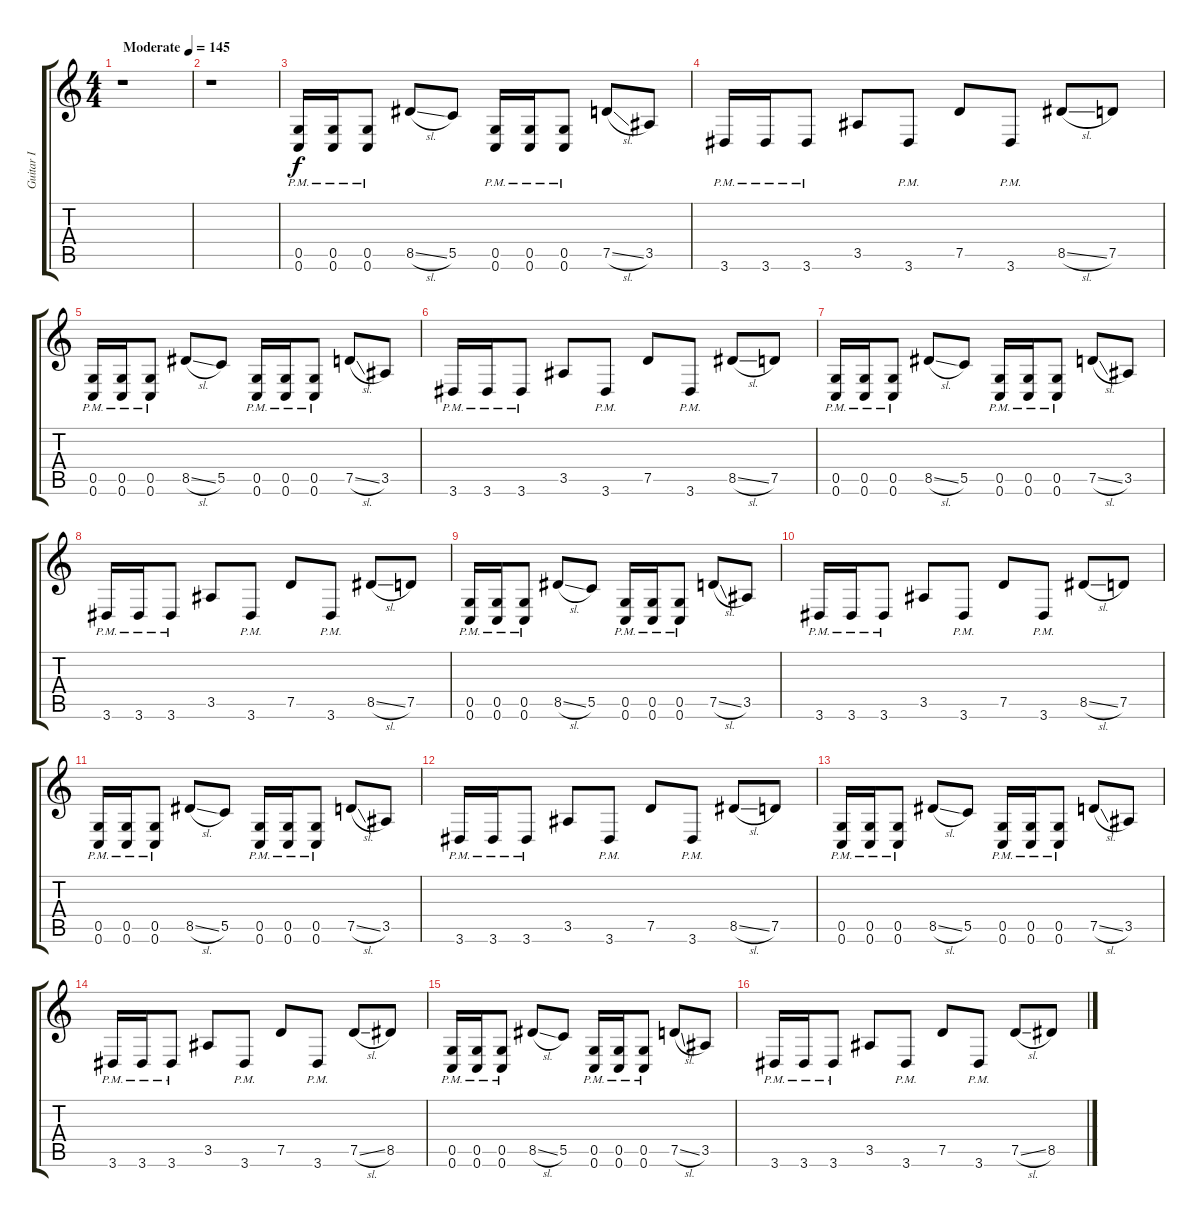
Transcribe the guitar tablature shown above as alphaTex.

\track ("Guitar I" "Guitar I") {instrument distortionguitar}
\staff {score tabs}
\tuning (D4 A3 F3 C3 G2 C2) {hide}
\ts (4 4)
\tempo (145 "Moderate")
\clef g2
\ks c
r.1{dy f instrument distortionguitar} |
r.1 |
(0.5{pm} 0.6).16 (0.5{pm} 0.6).16 (0.5{pm} 0.6).8 8.5{sl}.8 5.5.8 (0.5{pm} 0.6{pm}).16 (0.5{pm} 0.6{pm}).16 (0.5{pm} 0.6{pm}).8 7.5{sl}.8 3.5.8 |
3.6{pm}.16 3.6{pm}.16 3.6{pm}.8 3.5.8 3.6{pm}.8 7.5.8 3.6{pm}.8 8.5{sl}.8 7.5.8 |
(0.5{pm} 0.6).16 (0.5{pm} 0.6).16 (0.5{pm} 0.6).8 8.5{sl}.8 5.5.8 (0.5{pm} 0.6{pm}).16 (0.5{pm} 0.6{pm}).16 (0.5{pm} 0.6{pm}).8 7.5{sl}.8 3.5.8 |
3.6{pm}.16 3.6{pm}.16 3.6{pm}.8 3.5.8 3.6{pm}.8 7.5.8 3.6{pm}.8 8.5{sl}.8 7.5.8 |
(0.5{pm} 0.6).16 (0.5{pm} 0.6).16 (0.5{pm} 0.6).8 8.5{sl}.8 5.5.8 (0.5{pm} 0.6{pm}).16 (0.5{pm} 0.6{pm}).16 (0.5{pm} 0.6{pm}).8 7.5{sl}.8 3.5.8 |
3.6{pm}.16 3.6{pm}.16 3.6{pm}.8 3.5.8 3.6{pm}.8 7.5.8 3.6{pm}.8 8.5{sl}.8 7.5.8 |
(0.5{pm} 0.6).16 (0.5{pm} 0.6).16 (0.5{pm} 0.6).8 8.5{sl}.8 5.5.8 (0.5{pm} 0.6{pm}).16 (0.5{pm} 0.6{pm}).16 (0.5{pm} 0.6{pm}).8 7.5{sl}.8 3.5.8 |
3.6{pm}.16 3.6{pm}.16 3.6{pm}.8 3.5.8 3.6{pm}.8 7.5.8 3.6{pm}.8 8.5{sl}.8 7.5.8 |
(0.5{pm} 0.6).16 (0.5{pm} 0.6).16 (0.5{pm} 0.6).8 8.5{sl}.8 5.5.8 (0.5{pm} 0.6{pm}).16 (0.5{pm} 0.6{pm}).16 (0.5{pm} 0.6{pm}).8 7.5{sl}.8 3.5.8 |
3.6{pm}.16 3.6{pm}.16 3.6{pm}.8 3.5.8 3.6{pm}.8 7.5.8 3.6{pm}.8 8.5{sl}.8 7.5.8 |
(0.5{pm} 0.6).16 (0.5{pm} 0.6).16 (0.5{pm} 0.6).8 8.5{sl}.8 5.5.8 (0.5{pm} 0.6{pm}).16 (0.5{pm} 0.6{pm}).16 (0.5{pm} 0.6{pm}).8 7.5{sl}.8 3.5.8 |
3.6{pm}.16 3.6{pm}.16 3.6{pm}.8 3.5.8 3.6{pm}.8 7.5.8 3.6{pm}.8 7.5{sl}.8 8.5.8 |
(0.5{pm} 0.6).16 (0.5{pm} 0.6).16 (0.5{pm} 0.6).8 8.5{sl}.8 5.5.8 (0.5{pm} 0.6{pm}).16 (0.5{pm} 0.6{pm}).16 (0.5{pm} 0.6{pm}).8 7.5{sl}.8 3.5.8 |
3.6{pm}.16 3.6{pm}.16 3.6{pm}.8 3.5.8 3.6{pm}.8 7.5.8 3.6{pm}.8 7.5{sl}.8 8.5.8
